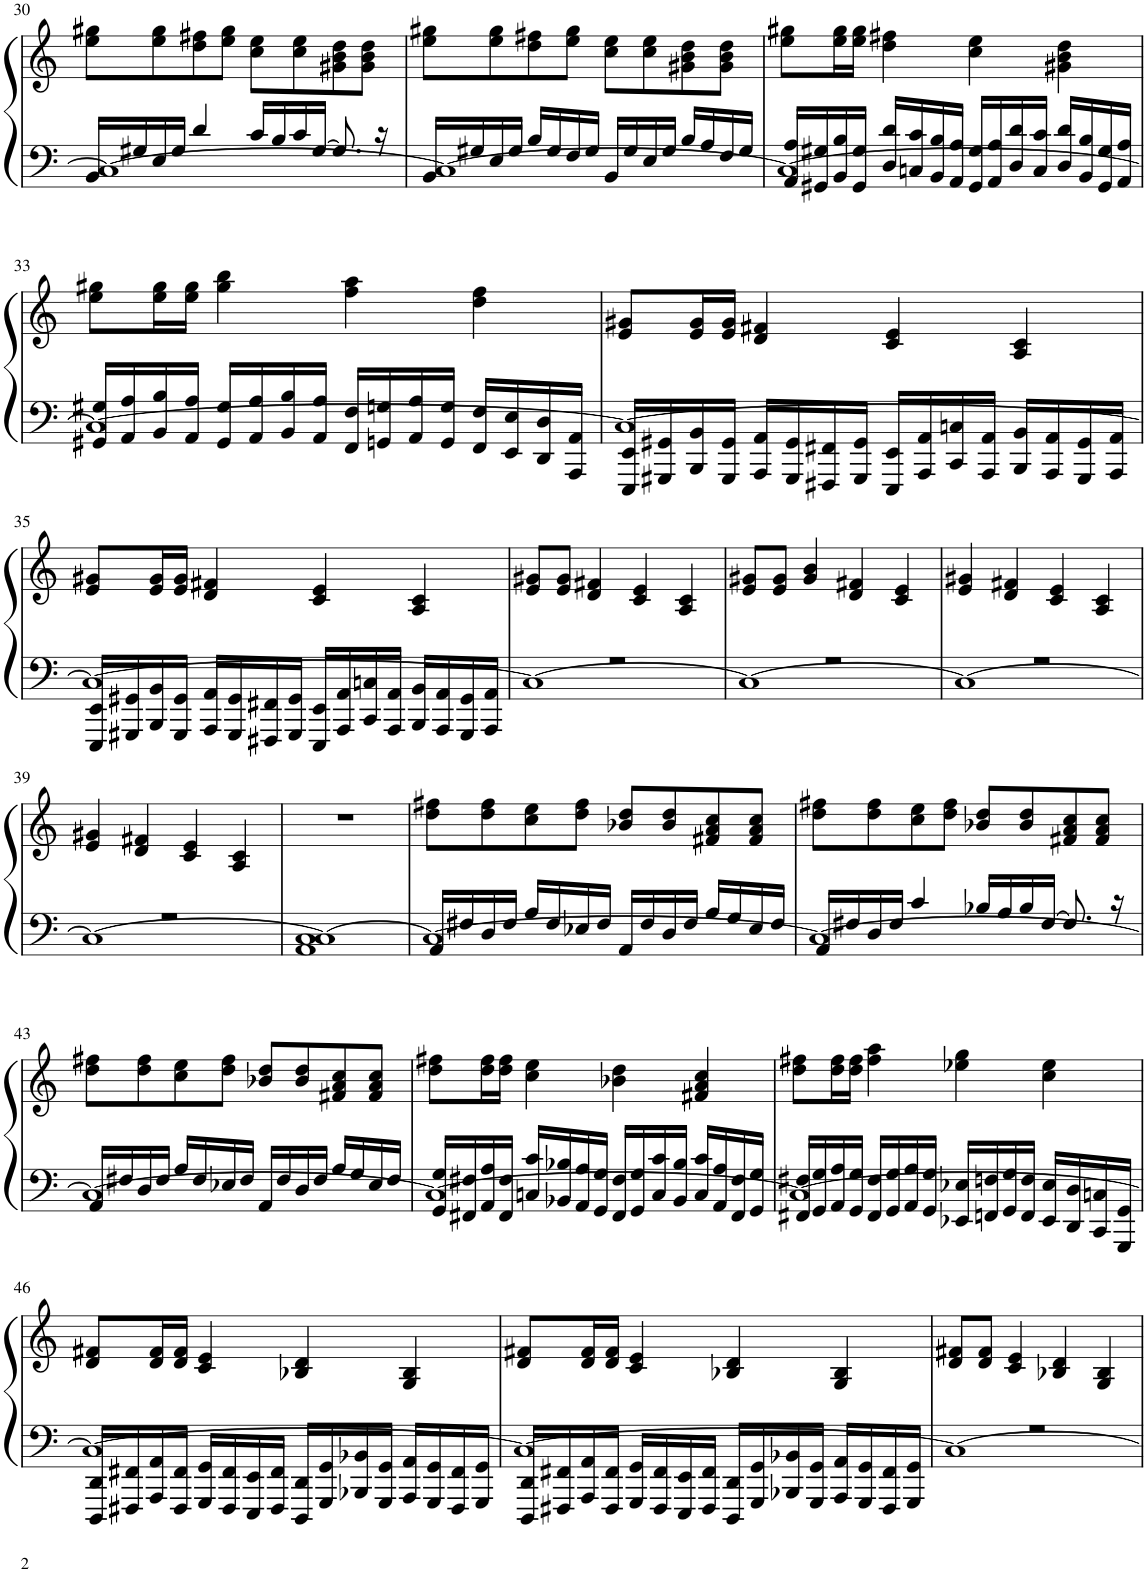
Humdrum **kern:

**kern	**kern
*part1	*part1
*staff2	*staff1
*I"Piano, Piano	*
*I'Pno.	*
!!LO:PB:g=z
*clefF4	*clefG2
*k[]	*k[]
*M4/4	*M4/4
=30	=30
*^	*
16BB/LL	1C#_	8ee\ 8gg#X\L
16G#X/	.	.
16E/	.	8ee\ 8gg#\
16G#/JJ	.	.
4d/	.	8dd\ 8ff#X\
.	.	8ee\ 8gg#\J
16c/LL	.	8cc\ 8ee\L
16B/	.	.
16c/	.	8cc\ 8ee\
[16G#/JJ	.	.
8.G#/]	.	8g#X\ 8b\ 8dd\
.	.	8g#\ 8b\ 8dd\J
16r	.	.
=31	=31	=31
16BB/LL	1C#_	8ee\ 8gg#X\L
16G#X/	.	.
16E/	.	8ee\ 8gg#\
16G#/JJ	.	.
16B/LL	.	8dd\ 8ff#X\
16G#/	.	.
16F/	.	8ee\ 8gg#\J
16G#/JJ	.	.
16BB/LL	.	8cc\ 8ee\L
16G#/	.	.
16E/	.	8cc\ 8ee\
16G#/JJ	.	.
16B/LL	.	8g#X\ 8b\ 8dd\
16A/	.	.
16F/	.	8g#\ 8b\ 8dd\J
16G#/JJ	.	.
=32	=32	=32
16AA/ 16A/LL	1C#_	8ee\ 8gg#X\L
16GG#X/ 16G#X/	.	.
16BB/ 16B/	.	16ee\ 16gg#\L
16GG#/ 16G#/JJ	.	16ee\ 16gg#\JJ
16D/ 16d/LL	.	4dd\ 4ff#X\
16Cn/ 16c/	.	.
16BB/ 16B/	.	.
16AA/ 16A/JJ	.	.
16GG#/ 16G#/LL	.	4cc\ 4ee\
16AA/ 16A/	.	.
16D/ 16d/	.	.
16C/ 16c/JJ	.	.
16D/ 16d/LL	.	4g#X\ 4b\ 4dd\
16BB/ 16B/	.	.
16GG#/ 16G#/	.	.
16AA/ 16A/JJ	.	.
!!LO:LB:g=z
=33	=33	=33
16GG#X/ 16G#X/LL	1C#_	8ee\ 8gg#X\L
16AA/ 16A/	.	.
16BB/ 16B/	.	16ee\ 16gg#\L
16AA/ 16A/JJ	.	16ee\ 16gg#\JJ
16GG#/ 16G#/LL	.	4gg#\ 4bb\
16AA/ 16A/	.	.
16BB/ 16B/	.	.
16AA/ 16A/JJ	.	.
16FF/ 16F/LL	.	4ff\ 4aa\
16GGn/ 16Gn/	.	.
16AA/ 16A/	.	.
16GG/ 16G/JJ	.	.
16FF/ 16F/LL	.	4dd\ 4ff\
16EE/ 16E/	.	.
16DD/ 16D/	.	.
16AAA/ 16AA/JJ	.	.
=34	=34	=34
16EEE/ 16EE/LL	1C#_	8e/ 8g#X/L
16GGG#X/ 16GG#X/	.	.
16BBB/ 16BB/	.	16e/ 16g#/L
16GGG#/ 16GG#/JJ	.	16e/ 16g#/JJ
16AAA/ 16AA/LL	.	4d/ 4f#X/
16GGG#/ 16GG#/	.	.
16FFF#X/ 16FF#X/	.	.
16GGG#/ 16GG#/JJ	.	.
16EEE/ 16EE/LL	.	4c/ 4e/
16AAA/ 16AA/	.	.
16CC/ 16Cn/	.	.
16AAA/ 16AA/JJ	.	.
16BBB/ 16BB/LL	.	4A/ 4c/
16AAA/ 16AA/	.	.
16GGG#/ 16GG#/	.	.
16AAA/ 16AA/JJ	.	.
!!LO:LB:g=z
=35	=35	=35
16EEE/ 16EE/LL	1C#_	8e/ 8g#X/L
16GGG#X/ 16GG#X/	.	.
16BBB/ 16BB/	.	16e/ 16g#/L
16GGG#/ 16GG#/JJ	.	16e/ 16g#/JJ
16AAA/ 16AA/LL	.	4d/ 4f#X/
16GGG#/ 16GG#/	.	.
16FFF#X/ 16FF#X/	.	.
16GGG#/ 16GG#/JJ	.	.
16EEE/ 16EE/LL	.	4c/ 4e/
16AAA/ 16AA/	.	.
16CC/ 16Cn/	.	.
16AAA/ 16AA/JJ	.	.
16BBB/ 16BB/LL	.	4A/ 4c/
16AAA/ 16AA/	.	.
16GGG#/ 16GG#/	.	.
16AAA/ 16AA/JJ	.	.
=36	=36	=36
1r	1C#_	8e/ 8g#X/L
.	.	8e/ 8g#/J
.	.	4d/ 4f#X/
.	.	4c/ 4e/
.	.	4A/ 4c/
=37	=37	=37
1r	1C#_	8e/ 8g#X/L
.	.	8e/ 8g#/J
.	.	4g#/ 4b/
.	.	4d/ 4f#X/
.	.	4c/ 4e/
=38	=38	=38
1r	1C#_	4e/ 4g#X/
.	.	4d/ 4f#X/
.	.	4c/ 4e/
.	.	4A/ 4c/
!!LO:LB:g=z
=39	=39	=39
1r	1C#_	4e/ 4g#X/
.	.	4d/ 4f#X/
.	.	4c/ 4e/
.	.	4A/ 4c/
=40	=40	=40
1AA 1C	1C#_	1r
=41	=41	=41
16AA/LL	1C#_	8dd\ 8ff#X\L
16F#X/	.	.
16D/	.	8dd\ 8ff#\
16F#/JJ	.	.
16A/LL	.	8cc\ 8ee\
16F#/	.	.
16E-X/	.	8dd\ 8ff#\J
16F#/JJ	.	.
16AA/LL	.	8b-X/ 8dd/L
16F#/	.	.
16D/	.	8b-/ 8dd/
16F#/JJ	.	.
16A/LL	.	8f#X/ 8a/ 8cc/
16G/	.	.
16E-/	.	8f#/ 8a/ 8cc/J
16F#/JJ	.	.
=42	=42	=42
16AA/LL	1C#_	8dd\ 8ff#X\L
16F#X/	.	.
16D/	.	8dd\ 8ff#\
16F#/JJ	.	.
4c/	.	8cc\ 8ee\
.	.	8dd\ 8ff#\J
16B-X/LL	.	8b-X/ 8dd/L
16A/	.	.
16B-/	.	8b-/ 8dd/
[16F#/JJ	.	.
8.F#/]	.	8f#X/ 8a/ 8cc/
.	.	8f#/ 8a/ 8cc/J
16r	.	.
!!LO:LB:g=z
=43	=43	=43
16AA/LL	1C#_	8dd\ 8ff#X\L
16F#X/	.	.
16D/	.	8dd\ 8ff#\
16F#/JJ	.	.
16A/LL	.	8cc\ 8ee\
16F#/	.	.
16E-X/	.	8dd\ 8ff#\J
16F#/JJ	.	.
16AA/LL	.	8b-X/ 8dd/L
16F#/	.	.
16D/	.	8b-/ 8dd/
16F#/JJ	.	.
16A/LL	.	8f#X/ 8a/ 8cc/
16G/	.	.
16E-/	.	8f#/ 8a/ 8cc/J
16F#/JJ	.	.
=44	=44	=44
16GG/ 16G/LL	1C#_	8dd\ 8ff#X\L
16FF#X/ 16F#X/	.	.
16AA/ 16A/	.	16dd\ 16ff#\L
16FF#/ 16F#/JJ	.	16dd\ 16ff#\JJ
16Cn/ 16c/LL	.	4cc\ 4ee\
16BB-X/ 16B-X/	.	.
16AA/ 16A/	.	.
16GG/ 16G/JJ	.	.
16FF#/ 16F#/LL	.	4b-X\ 4dd\
16GG/ 16G/	.	.
16C/ 16c/	.	.
16BB-/ 16B-/JJ	.	.
16C/ 16c/LL	.	4f#X/ 4a/ 4cc/
16AA/ 16A/	.	.
16FF#/ 16F#/	.	.
16GG/ 16G/JJ	.	.
=45	=45	=45
16FF#X/ 16F#X/LL	1C#_	8dd\ 8ff#X\L
16GG/ 16G/	.	.
16AA/ 16A/	.	16dd\ 16ff#\L
16GG/ 16G/JJ	.	16dd\ 16ff#\JJ
16FF#/ 16F#/LL	.	4ff#\ 4aa\
16GG/ 16G/	.	.
16AA/ 16A/	.	.
16GG/ 16G/JJ	.	.
16EE-X/ 16E-X/LL	.	4ee-X\ 4gg\
16FFn/ 16Fn/	.	.
16GG/ 16G/	.	.
16FF/ 16F/JJ	.	.
16EE-/ 16E-/LL	.	4cc\ 4ee-\
16DD/ 16D/	.	.
16CC/ 16Cn/	.	.
16GGG/ 16GG/JJ	.	.
!!LO:LB:g=z
=46	=46	=46
16DDD/ 16DD/LL	1C#_	8d/ 8f#X/L
16FFF#X/ 16FF#X/	.	.
16AAA/ 16AA/	.	16d/ 16f#/L
16FFF#/ 16FF#/JJ	.	16d/ 16f#/JJ
16GGG/ 16GG/LL	.	4c/ 4e/
16FFF#/ 16FF#/	.	.
16EEE/ 16EE/	.	.
16FFF#/ 16FF#/JJ	.	.
16DDD/ 16DD/LL	.	4B-X/ 4d/
16GGG/ 16GG/	.	.
16BBB-X/ 16BB-X/	.	.
16GGG/ 16GG/JJ	.	.
16AAA/ 16AA/LL	.	4G/ 4B-/
16GGG/ 16GG/	.	.
16FFF#/ 16FF#/	.	.
16GGG/ 16GG/JJ	.	.
=47	=47	=47
16DDD/ 16DD/LL	1C#_	8d/ 8f#X/L
16FFF#X/ 16FF#X/	.	.
16AAA/ 16AA/	.	16d/ 16f#/L
16FFF#/ 16FF#/JJ	.	16d/ 16f#/JJ
16GGG/ 16GG/LL	.	4c/ 4e/
16FFF#/ 16FF#/	.	.
16EEE/ 16EE/	.	.
16FFF#/ 16FF#/JJ	.	.
16DDD/ 16DD/LL	.	4B-X/ 4d/
16GGG/ 16GG/	.	.
16BBB-X/ 16BB-X/	.	.
16GGG/ 16GG/JJ	.	.
16AAA/ 16AA/LL	.	4G/ 4B-/
16GGG/ 16GG/	.	.
16FFF#/ 16FF#/	.	.
16GGG/ 16GG/JJ	.	.
=48	=48	=48
1r	1C#_	8d/ 8f#X/L
.	.	8d/ 8f#/J
.	.	4c/ 4e/
.	.	4B-X/ 4d/
.	.	4G/ 4B-/
*v	*v	*
=	=
*-	*-
